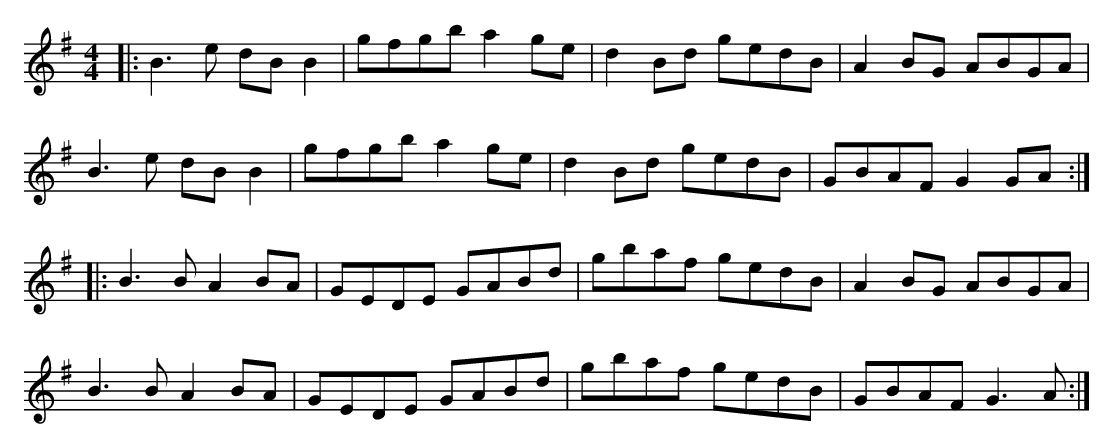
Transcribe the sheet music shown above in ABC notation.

X:1
M:4/4
K:G
|:B3 e dB B2|gfgb a2ge|d2 Bd gedB|A2 BG ABGA|
B3e dB B2|gfgb a2ge|d2Bd gedB|GBAF G2 GA:|
|:B3B A2 BA|GEDE GABd|gbaf gedB|A2 BG ABGA|
B3B A2BA|GEDE GABd|gbaf gedB|GBAF G3A:|
